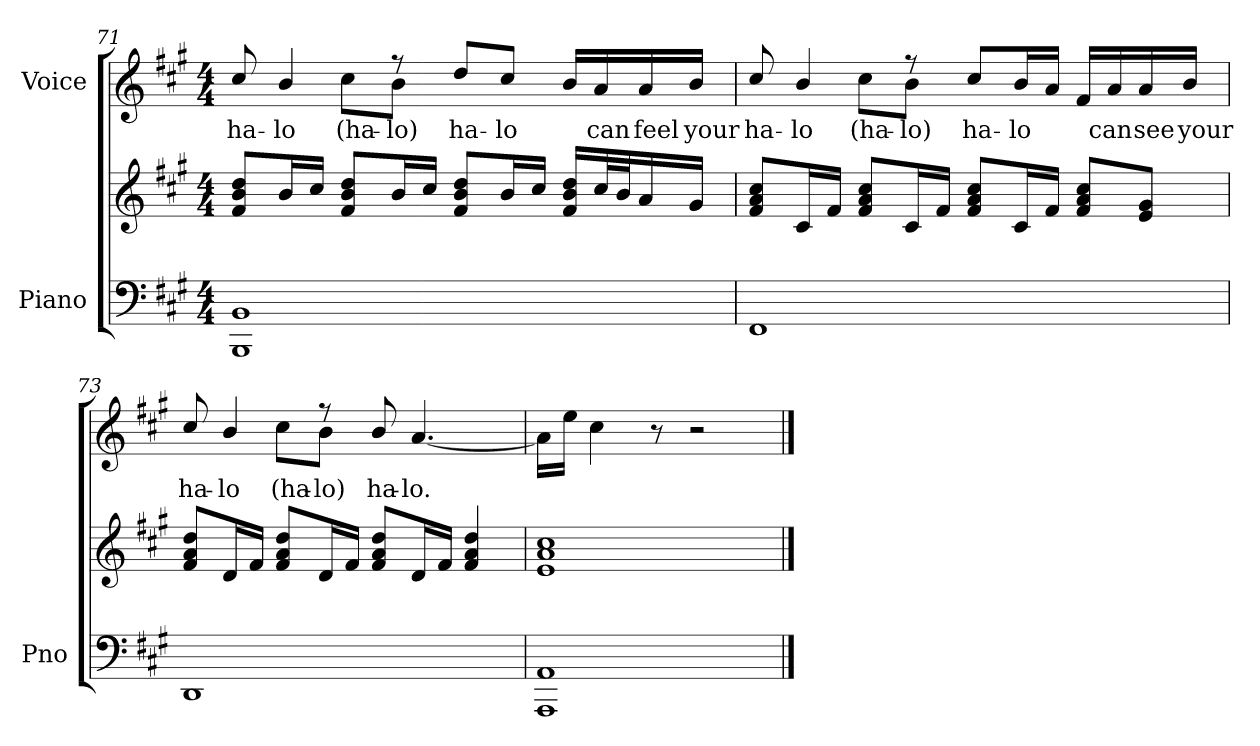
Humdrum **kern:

**kern	**kern	**kern	**text
*part2	*part2	*part1	*part1
*staff3	*staff2	*staff1	*staff1
*I"Piano	*	*I"Voice	*
*I'Pno	*	*	*
*clefF4	*clefG2	*clefG2	*
*k[f#c#g#]	*k[f#c#g#]	*k[f#c#g#]	*
*M4/4	*M4/4	*M4/4	*
=71	=71	=71	=71
!	!	!	!LO:LY:b
*	*	*^	*
1BBB 1BB	8f#/ 8b/ 8dd/L	8cc#/	4ryy	ha-
!	!	!	!	!LO:LY:b
.	16b/L	4b/	.	-lo
.	16cc#/JJ	.	.	.
!	!	!	!	!LO:LY:b
.	8f#/ 8b/ 8dd/L	.	8cc#\L	(ha-
!	!	!	!	!LO:LY:b
.	16b/L	8r	8b\J	-lo)
.	16cc#/JJ	.	.	.
!	!	!	!	!LO:LY:b
.	8f#/ 8b/ 8dd/L	8dd/L	2ryy	ha-
!	!	!	!	!LO:LY:b
.	16b/L	8cc#/J	.	-lo
.	16cc#/JJ	.	.	.
.	16f#/ 16b/ 16dd/LL	16b/LL	.	.
!	!	!	!	!LO:LY:b
.	32cc#/L	16a/	.	can
.	32b/J	.	.	.
!	!	!	!	!LO:LY:b
.	16a/	16a/	.	feel
!	!	!	!	!LO:LY:b
.	16g#/JJ	16b/JJ	.	your
=72	=72	=72	=72	=72
!	!	!	!	!LO:LY:b
1FF#	8f#/ 8a/ 8cc#/L	8cc#/	4ryy	ha-
!	!	!	!	!LO:LY:b
.	16c#/L	4b/	.	-lo
.	16f#/JJ	.	.	.
!	!	!	!	!LO:LY:b
.	8f#/ 8a/ 8cc#/L	.	8cc#\L	(ha-
!	!	!	!	!LO:LY:b
.	16c#/L	8r	8b\J	-lo)
.	16f#/JJ	.	.	.
!	!	!	!	!LO:LY:b
.	8f#/ 8a/ 8cc#/L	8cc#/L	2ryy	ha-
!	!	!	!	!LO:LY:b
.	16c#/L	16b/L	.	-lo
.	16f#/JJ	16a/JJ	.	.
.	8f#/ 8a/ 8cc#/L	16f#/LL	.	.
!	!	!	!	!LO:LY:b
.	.	16a/	.	can
!	!	!	!	!LO:LY:b
.	8e/ 8g#/J	16a/	.	see
!	!	!	!	!LO:LY:b
.	.	16b/JJ	.	your
=73	=73	=73	=73	=73
!	!	!	!	!LO:LY:b
1DD	8f#/ 8a/ 8dd/L	8cc#/	4ryy	ha-
!	!	!	!	!LO:LY:b
.	16d/L	4b/	.	-lo
.	16f#/JJ	.	.	.
!	!	!	!	!LO:LY:b
.	8f#/ 8a/ 8dd/L	.	8cc#\L	(ha-
!	!	!	!	!LO:LY:b
.	16d/L	8r	8b\J	-lo)
.	16f#/JJ	.	.	.
!	!	!	!	!LO:LY:b
.	8f#/ 8a/ 8dd/L	8b/	2ryy	ha-
!	!	!	!	!LO:LY:b
.	16d/L	[4.a/	.	-lo.
.	16f#/JJ	.	.	.
.	4f#/ 4a/ 4dd/	.	.	.
*	*	*v	*v	*
=74	=74	=74	=74
1AAA 1AA	1e 1a 1cc#	16a\LL]	.
.	.	16ee\JJ	.
.	.	4cc#\	.
.	.	8r	.
.	.	2r	.
==	==	==	==
*-	*-	*-	*-
